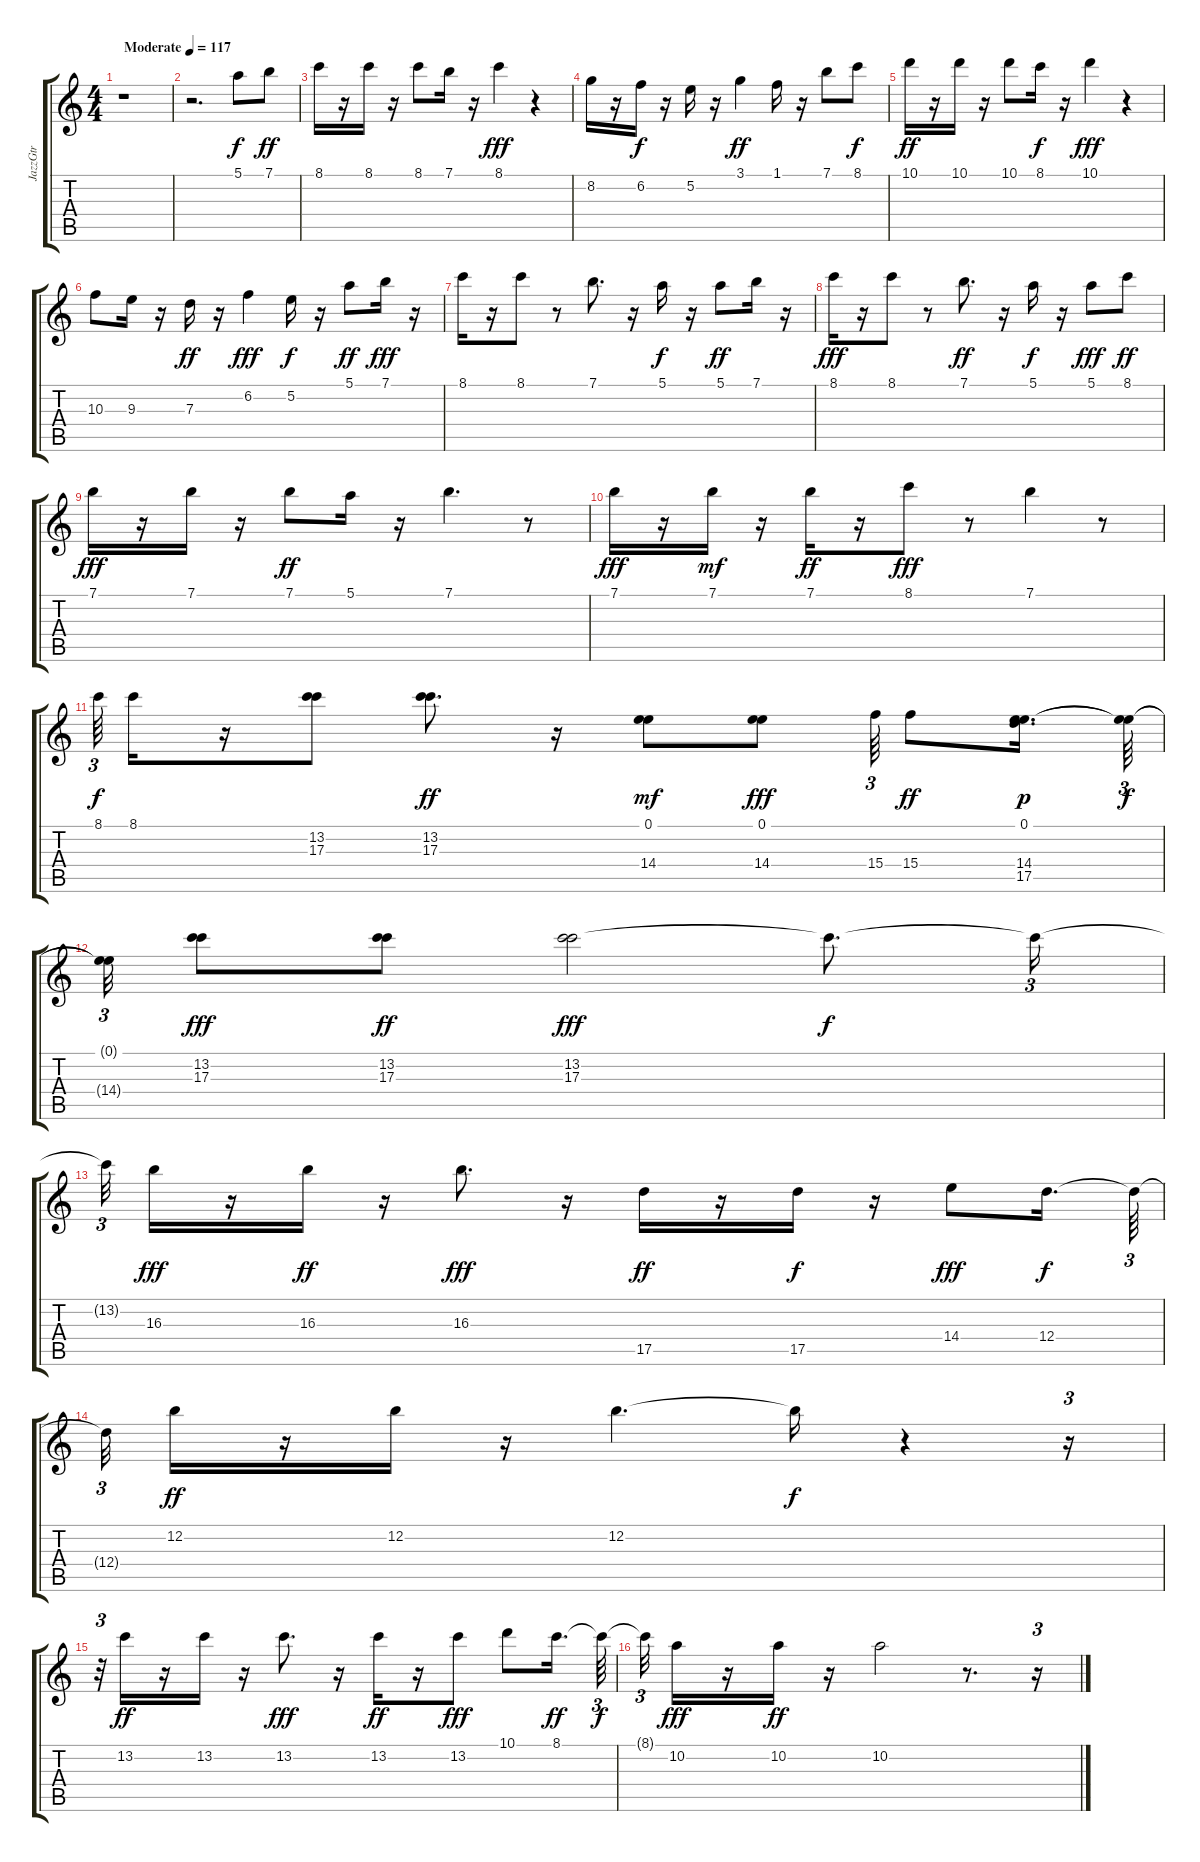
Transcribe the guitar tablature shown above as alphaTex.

\track ("JazzGtr" "JazzGtr") {instrument electricguitarjazz}
\staff {score tabs}
\tuning (E4 B3 G3 D3 A2 E2) {hide}
\ts (4 4)
\tempo (117 "Moderate")
\clef g2
\ks c
r.1{dy f instrument electricguitarjazz} |
r.2{d} 5.1.8 7.1.8{dy ff} |
8.1.16 r.16 8.1.16 r.16 8.1.8 7.1.16 r.16 8.1.4{dy fff} r.4 |
8.2.16 r.16 6.2.16{dy f} r.16 5.2.16 r.16 3.1.4{dy ff} 1.1.16 r.16 7.1.8 8.1.8{dy f} |
10.1.16{dy ff} r.16 10.1.16 r.16 10.1.8 8.1.16{dy f} r.16 10.1.4{dy fff} r.4 |
10.3.8 9.3.16 r.16 7.3.16{dy ff} r.16 6.2.4{dy fff} 5.2.16{dy f} r.16 5.1.8{dy ff} 7.1.16{dy fff} r.16 |
8.1.16 r.16 8.1.8 r.8 7.1.8{d} r.16 5.1.16{dy f} r.16 5.1.8{dy ff} 7.1.16 r.16 |
8.1.16{dy fff} r.16 8.1.8 r.8 7.1.8{d dy ff} r.16 5.1.16{dy f} r.16 5.1.8{dy fff} 8.1.8{dy ff} |
7.1.16{dy fff} r.16 7.1.16 r.16 7.1.8{dy ff} 5.1.16 r.16 7.1.4{d} r.8 |
7.1.16{dy fff} r.16 7.1.16{dy mf} r.16 7.1.16{dy ff} r.16 8.1.8{dy fff} r.8 7.1.4 r.8 |
8.1.64{tu (3 2) dy f} 8.1.16 r.16 (13.2 17.3).8 (13.2 17.3).8{d dy ff} r.16 (0.1 14.4).8{dy mf} (0.1 14.4).8{dy fff} 15.4.64{tu (3 2)} 15.4.8{dy ff} (0.1 14.4 17.5).16{d dy p} (0.1{t} 14.4{t}).64{tu (3 2) dy f} |
(0.1{t} 14.4{t}).32{tu (3 2)} (13.2 17.3).8{dy fff} (13.2 17.3).8{dy ff} (13.2 17.3).2{dy fff} 13.2{t}.8{d dy f} 13.2{t}.16{tu (3 2)} |
13.2{t}.32{tu (3 2)} 16.3.16{dy fff} r.16 16.3.16{dy ff} r.16 16.3.8{d dy fff} r.16 17.5.16{dy ff} r.16 17.5.16{dy f} r.16 14.4.8{dy fff} 12.4.16{d dy f} 12.4{t}.64{tu (3 2)} |
12.4{t}.32{tu (3 2)} 12.2.16{dy ff} r.16 12.2.16 r.16 12.2.4{d} 12.2{t}.16{dy f} r.4 r.16{tu (3 2)} |
r.32{tu (3 2)} 13.2.16{dy ff} r.16 13.2.16 r.16 13.2.8{d dy fff} r.16 13.2.16{dy ff} r.16 13.2.8{dy fff} 10.1.8 8.1.16{d dy ff} 8.1{t}.64{tu (3 2) dy f} |
8.1{t}.32{tu (3 2)} 10.2.16{dy fff} r.16 10.2.16{dy ff} r.16 10.2.2 r.8{d} r.16{tu (3 2)}
